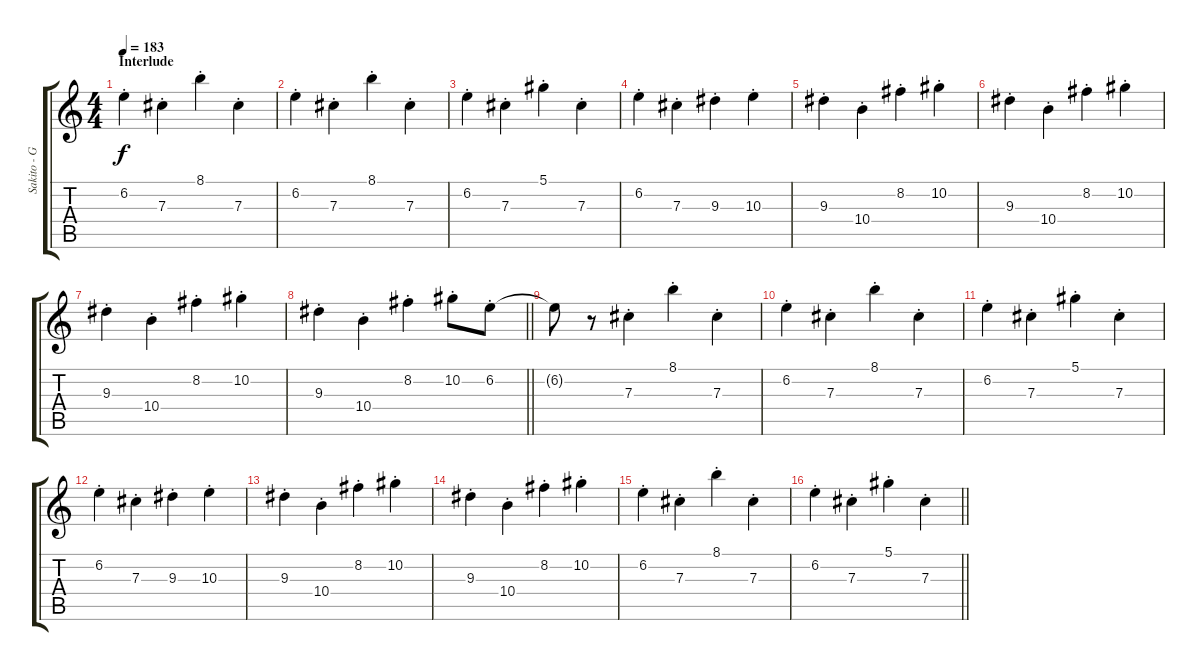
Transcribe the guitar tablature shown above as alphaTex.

\track ("Sakito - Guitar 1" "Sakito - G") {instrument electricguitarjazz}
\staff {score tabs}
\tuning (Eb4 Bb3 Gb3 Db3 Ab2 Eb2) {hide}
\ts (4 4)
\section ("" "Interlude")
\tempo 183
\clef g2
\ks c
6.2{st}.4{dy f instrument electricguitarmuted} 7.3{st}.4 8.1{st}.4 7.3{st}.4 |
6.2{st}.4 7.3{st}.4 8.1{st}.4 7.3{st}.4 |
6.2{st}.4 7.3{st}.4 5.1{st}.4 7.3{st}.4 |
6.2{st}.4 7.3{st}.4 9.3{st}.4 10.3{st}.4 |
9.3{st}.4 10.4{st}.4 8.2{st}.4 10.2{st}.4 |
9.3{st}.4 10.4{st}.4 8.2{st}.4 10.2{st}.4 |
9.3{st}.4 10.4{st}.4 8.2{st}.4 10.2{st}.4 |
\barLineRight lightlight
9.3{st}.4 10.4{st}.4 8.2{st}.4 10.2{st}.8 6.2{st}.8 |
\section ("" "")
6.2{t}.8 r.8 7.3{st}.4 8.1{st}.4 7.3{st}.4 |
6.2{st}.4 7.3{st}.4 8.1{st}.4 7.3{st}.4 |
6.2{st}.4 7.3{st}.4 5.1{st}.4 7.3{st}.4 |
6.2{st}.4 7.3{st}.4 9.3{st}.4 10.3{st}.4 |
9.3{st}.4 10.4{st}.4 8.2{st}.4 10.2{st}.4 |
9.3{st}.4 10.4{st}.4 8.2{st}.4 10.2{st}.4 |
6.2{st}.4 7.3{st}.4 8.1{st}.4 7.3{st}.4 |
\barLineRight lightlight
6.2{st}.4 7.3{st}.4 5.1{st}.4 7.3{st}.4
